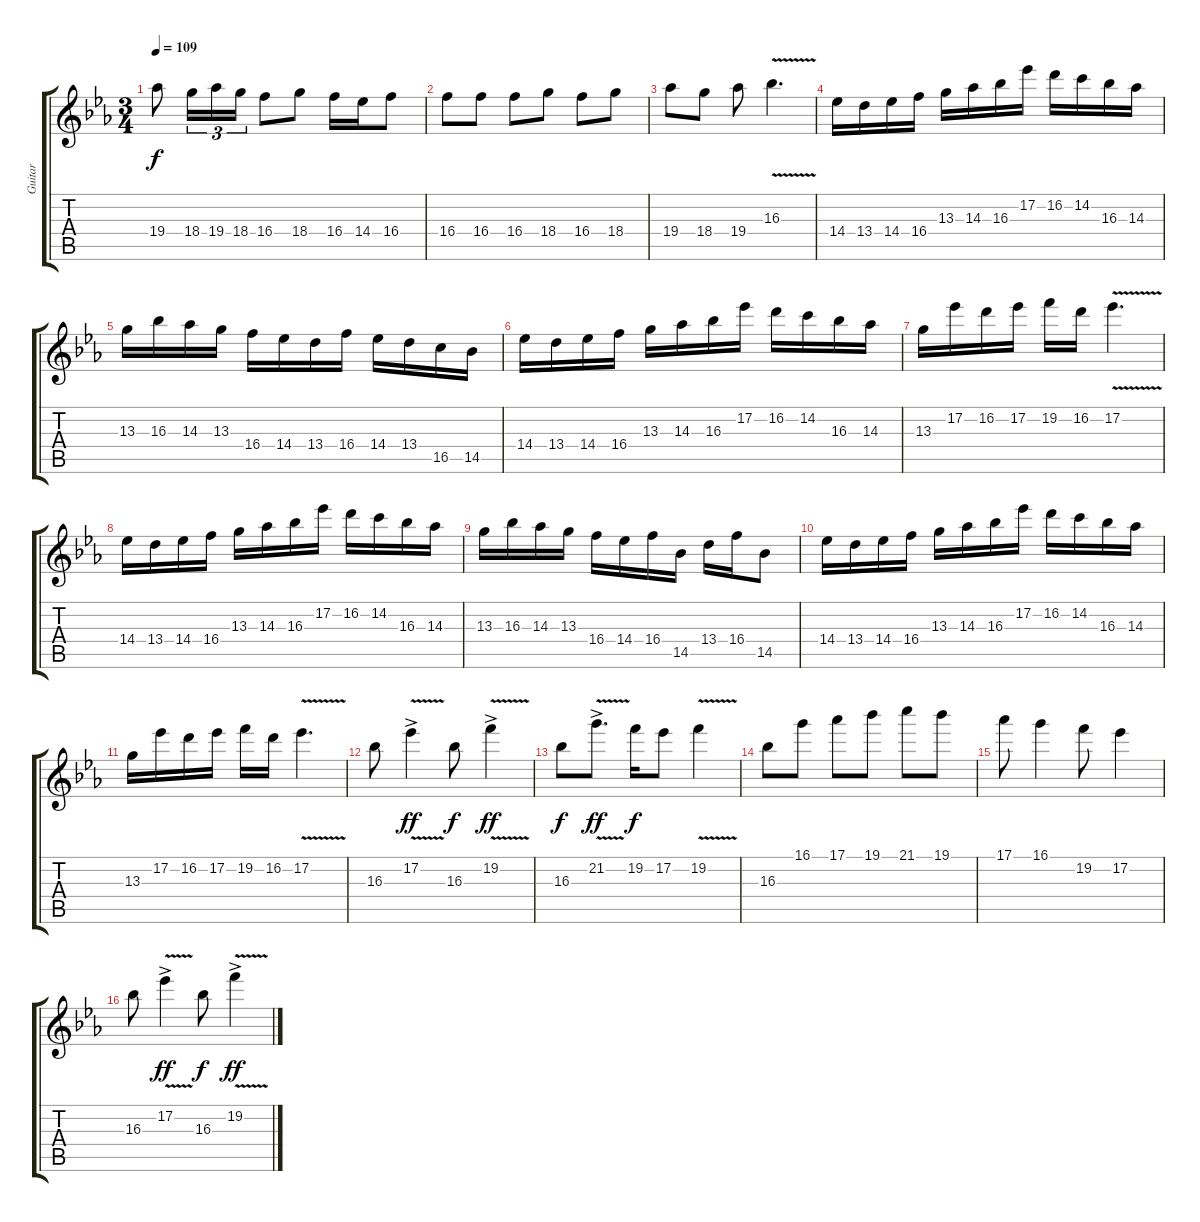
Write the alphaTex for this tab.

\track ("Guitar" "Guitar") {instrument overdrivenguitar}
\staff {score tabs}
\tuning (Eb4 Bb3 Gb3 Db3 Ab2 Eb2) {hide}
\ts (3 4)
\tempo 109
\clef g2
\ks eb
19.4.8{dy f} 18.4.16{tu (3 2)} 19.4.16{tu (3 2)} 18.4.16{tu (3 2)} 16.4.8 18.4.8 16.4.16 14.4.16 16.4.8 |
16.4.8 16.4.8 16.4.8 18.4.8 16.4.8 18.4.8 |
19.4.8 18.4.8 19.4.8 16.3{v}.4{d} |
14.4.16 13.4.16 14.4.16 16.4.16 13.3.16 14.3.16 16.3.16 17.2.16 16.2.16 14.2.16 16.3.16 14.3.16 |
13.3.16 16.3.16 14.3.16 13.3.16 16.4.16 14.4.16 13.4.16 16.4.16 14.4.16 13.4.16 16.5.16 14.5.16 |
14.4.16 13.4.16 14.4.16 16.4.16 13.3.16 14.3.16 16.3.16 17.2.16 16.2.16 14.2.16 16.3.16 14.3.16 |
13.3.16 17.2.16 16.2.16 17.2.16 19.2.16 16.2.16 17.2{v}.4{d} |
14.4.16 13.4.16 14.4.16 16.4.16 13.3.16 14.3.16 16.3.16 17.2.16 16.2.16 14.2.16 16.3.16 14.3.16 |
13.3.16 16.3.16 14.3.16 13.3.16 16.4.16 14.4.16 16.4.16 14.5.16 13.4.16 16.4.16 14.5.8 |
14.4.16 13.4.16 14.4.16 16.4.16 13.3.16 14.3.16 16.3.16 17.2.16 16.2.16 14.2.16 16.3.16 14.3.16 |
13.3.16 17.2.16 16.2.16 17.2.16 19.2.16 16.2.16 17.2{v}.4{d} |
16.3.8 17.2{v ac}.4{dy ff} 16.3.8{dy f} 19.2{v ac}.4{dy ff} |
16.3.8{dy f} 21.2{v ac}.8{d dy ff} 19.2.16{dy f} 17.2.8 19.2{v}.4 |
16.3.8 16.1.8 17.1.8 19.1.8 21.1.8 19.1.8 |
17.1.8 16.1.4 19.2.8 17.2.4 |
16.3.8 17.2{v ac}.4{dy ff} 16.3.8{dy f} 19.2{v ac}.4{dy ff}
